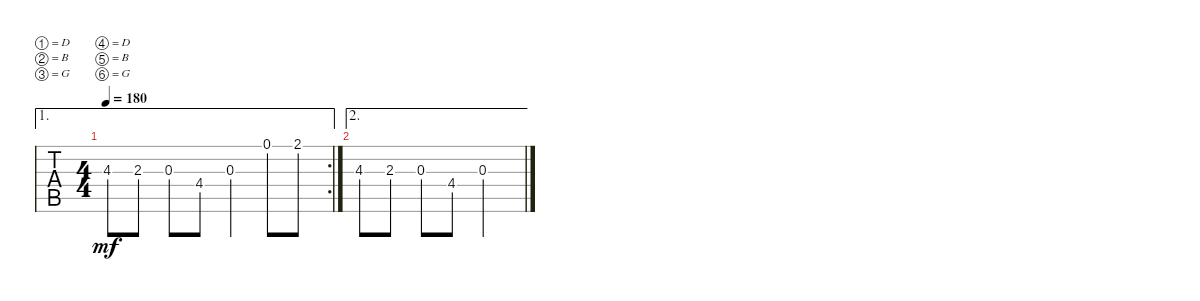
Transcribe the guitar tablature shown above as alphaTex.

\defaultSystemsLayout 4
\bracketExtendMode groupsimilarinstruments
\singleTrackTrackNamePolicy hidden
\multiTrackTrackNamePolicy hidden
\otherSystemsTrackNameOrientation horizontal
\track ("Dobro1" "Dobro1") {instrument acousticguitarsteel}
\staff {tabs}
\tuning (D4 B3 G3 D3 B2 G2)
\ae 1
\rc 2
\ts (4 4)
\tempo 180
\clef g2
\ks g
4.3.8{dy mf} 2.3.8 0.3.8 4.4.8 0.3.4 0.1.8 2.1.8 |
\ae 2
4.3.8 2.3.8 0.3.8 4.4.8 0.3.2
